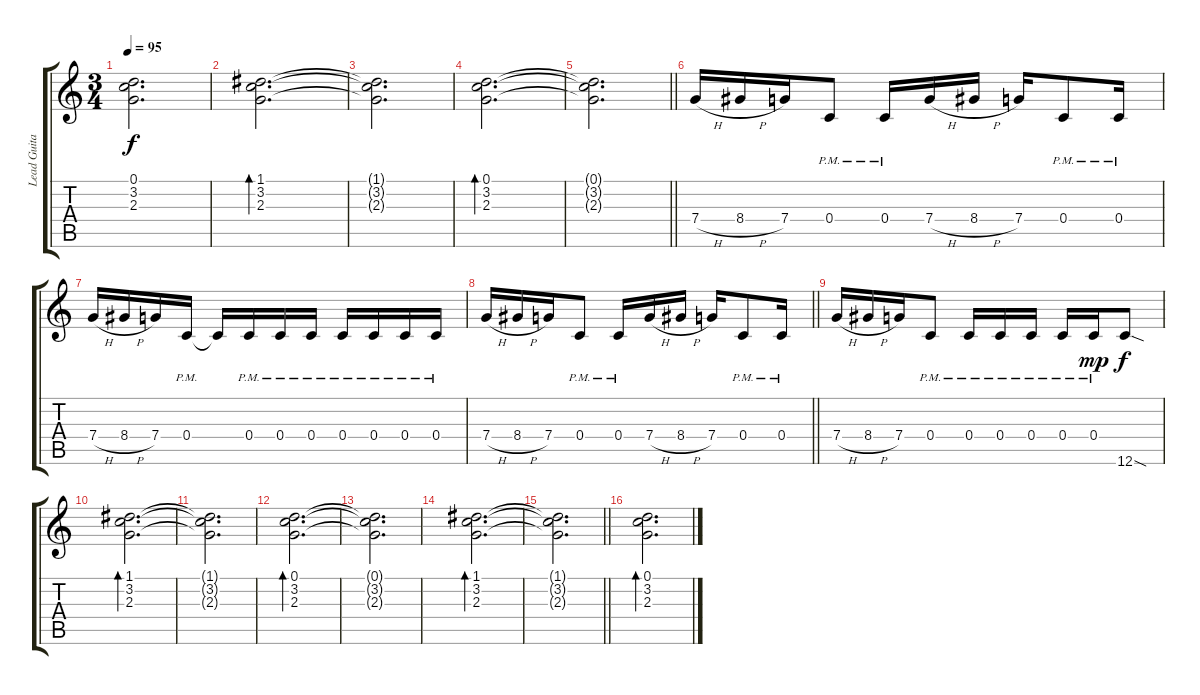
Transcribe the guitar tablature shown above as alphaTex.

\track ("Lead Guitar" "Lead Guita") {instrument distortionguitar}
\staff {score tabs}
\tuning (D4 A3 F3 C3 G2 C2) {hide}
\ts (3 4)
\tempo 95
\clef g2
\ks c
(0.1{t} 3.2{t} 2.3{t}).2{d dy f} |
(1.1 3.2 2.3).2{d bd 60} |
(1.1{t} 3.2{t} 2.3{t}).2{d} |
(0.1 3.2 2.3).2{d bd 60} |
\barLineRight lightlight
(0.1{t} 3.2{t} 2.3{t}).2{d} |
\section ("" "")
7.4{h}.16{volume 12} 8.4{h}.16 7.4.16 0.4{pm}.8 0.4{pm}.16 7.4{h}.16 8.4{h}.16 7.4.16 0.4{pm}.8 0.4{pm}.16 |
7.4{h}.16 8.4{h}.16 7.4.16 0.4{pm}.16 0.4{t}.16 0.4{pm}.16 0.4{pm}.16 0.4{pm}.16 0.4{pm}.16 0.4{pm}.16 0.4{pm}.16 0.4{pm}.16 |
\barLineRight lightlight
7.4{h}.16 8.4{h}.16 7.4.16 0.4{pm}.8 0.4{pm}.16 7.4{h}.16 8.4{h}.16 7.4.16 0.4{pm}.8 0.4{pm}.16 |
7.4{h}.16 8.4{h}.16 7.4.16 0.4{pm}.8 0.4{pm}.16 0.4{pm}.16 0.4{pm}.16 0.4{pm}.16 0.4{pm}.16{dy mp} 12.6{sod}.8{dy f} |
(1.1 3.2 2.3).2{d bd 60 volume 8} |
(1.1{t} 3.2{t} 2.3{t}).2{d} |
(0.1 3.2 2.3).2{d bd 60} |
(0.1{t} 3.2{t} 2.3{t}).2{d} |
(1.1 3.2 2.3).2{d bd 60} |
\barLineRight lightlight
(1.1{t} 3.2{t} 2.3{t}).2{d} |
(0.1 3.2 2.3).2{d bd 60}
